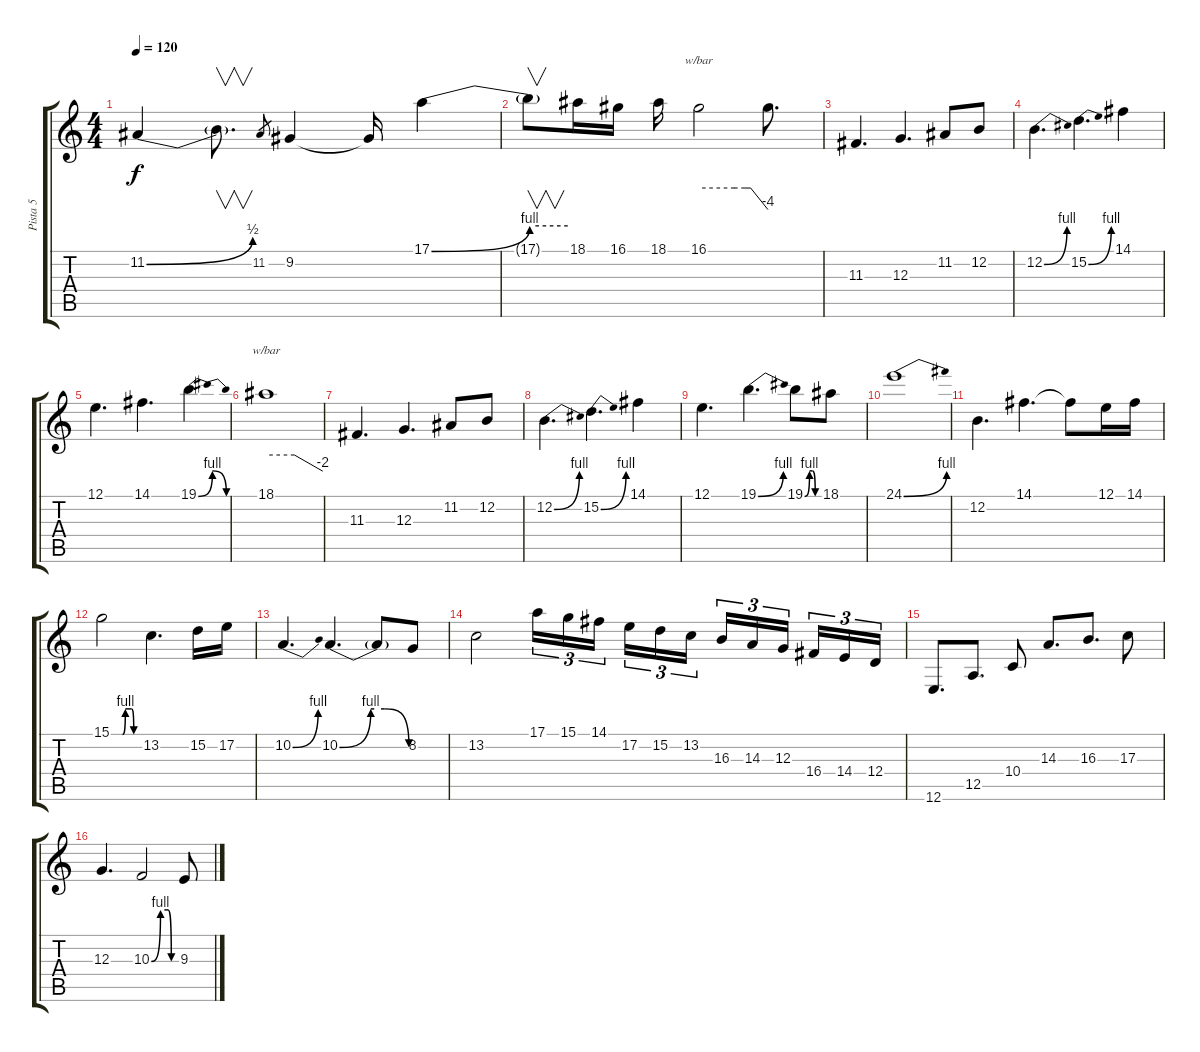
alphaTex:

\track ("Pista 5" "Pista 5") {instrument lead2sawtooth}
\staff {score tabs}
\tuning (E4 B3 G3 D3 A2 E2) {hide}
\ts (4 4)
\tempo 120
\clef g2
\ks c
11.2{be (bend 0 0 60 2)}.4{dy f} 11.2{t}.8{v d} 11.2.8{gr} 9.2.4 9.2{t}.16 17.1{be (bend 0 0 60 4)}.4 |
17.1{be (hold 0 4 60 4) t}.8{v} 18.1.16 16.1.16 18.1.16 16.1.2{tbe (custom default 0 0 31 0 40 0 45 0 60 -16)} 16.1{t}.8{d} |
11.3.4{d} 12.3.4{d} 11.2.8 12.2.8 |
12.2{be (bend 0 0 60 4)}.4{d} 15.2{be (bend 0 0 60 4)}.4{d} 14.1.4 |
12.1.4{d} 14.1.4{d} 19.1{be (bendrelease 0 0 20 4 30 4 60 0)}.4 |
18.1.1{tbe (custom default 0 0 30 0 60 -8)} |
11.3.4{d} 12.3.4{d} 11.2.8 12.2.8 |
12.2{be (bend 0 0 60 4)}.4{d} 15.2{be (bend 0 0 60 4)}.4{d} 14.1.4 |
12.1.4{d} 19.1{be (bend 0 0 60 4)}.4{d} 19.1{be (custom 0 0 20 4 32 4 44 0 60 0)}.8 18.1.8 |
24.1{be (bend 0 0 60 4)}.1 |
12.2.4{d} 14.1.4{d} 14.1{t}.8 12.1.16 14.1.16 |
15.1{be (custom 0 0 24 0 30 4 43 4 48 0 60 0)}.2 13.2.4{d} 15.2.16 17.2.16 |
10.2{be (bend 0 0 60 4)}.4{d} 10.2{be (custom 0 0 27 4 30 4 39 4 60 0)}.4{d} 10.2{t}.8 8.2.8 |
13.2.2 17.1.16{tu (3 2)} 15.1.16{tu (3 2)} 14.1.16{tu (3 2) beam splitsecondary} 17.2.16{tu (3 2)} 15.2.16{tu (3 2)} 13.2.16{tu (3 2)} 16.3.16{tu (3 2)} 14.3.16{tu (3 2)} 12.3.16{tu (3 2) beam splitsecondary} 16.4.16{tu (3 2)} 14.4.16{tu (3 2)} 12.4.16{tu (3 2)} |
12.6.8{d} 12.5.8{d} 10.4.8 14.3.8{d} 16.3.8{d} 17.3.8 |
12.3.4{d} 10.3{be (custom 0 0 22 4 40 4 48 0 60 0)}.2 9.3.8
